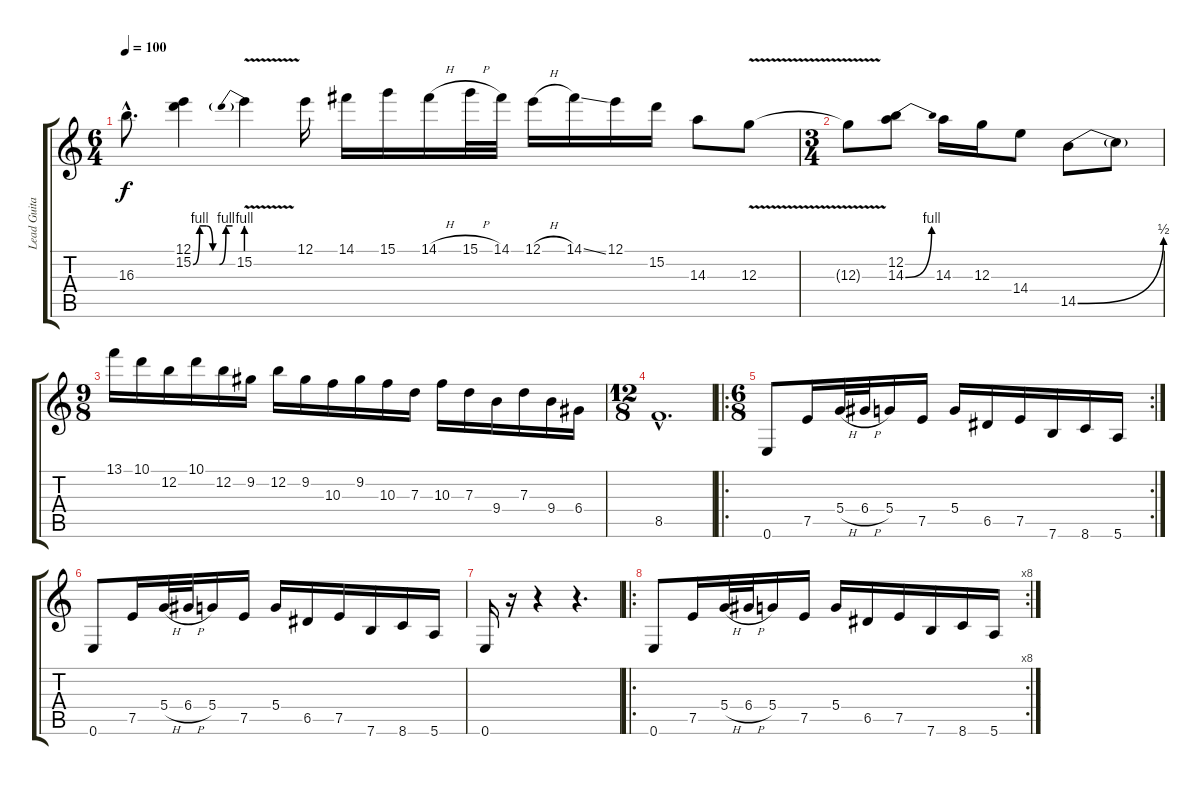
\track ("Lead Guitar" "Lead Guita") {instrument distortionguitar}
\staff {score tabs}
\tuning (E4 B3 G3 D3 A2 E2) {hide}
\ts (6 4)
\tempo 100
\clef g2
\ks c
16.3{hac t}.8{d dy f} (12.1 15.2{be (custom 0 0 10 4 20 4 30 0 40 0 50 4 60 4)}).4 15.2{be (prebend 0 4 60 4) v}.4 12.1.16 14.1.16 15.1.16 14.1{h}.16 15.1{h}.32 14.1.32 12.1{h}.16 14.1{ss}.16 12.1.16 15.2.16 14.3.8 12.3{v}.8 |
\ts (3 4)
12.3{t}.8 (12.2 14.3{be (bend 0 0 60 4)}).8 14.3.16 12.3.16 14.4.8 14.5{be (bend 0 0 60 2)}.8 14.5{t}.8 |
\ts (9 8)
13.1.16{balance 13} 10.1.16 12.2.16 10.1.16 12.2.16 9.2.16 12.2.16 9.2.16 10.3.16 9.2.16 10.3.16 7.3.16 10.3.16 7.3.16 9.4.16 7.3.16 9.4.16 6.4.16 |
\ts (12 8)
8.5{hac}.1{d} |
\ro
\rc 2
\ts (6 8)
0.6.8{balance 8} 7.5.16 5.4{h}.32 6.4{h}.32 5.4.16 7.5.16 5.4.16 6.5.16 7.5.16 7.6.16 8.6.16 5.6.16 |
0.6.8 7.5.16 5.4{h}.32 6.4{h}.32 5.4.16 7.5.16 5.4.16 6.5.16 7.5.16 7.6.16 8.6.16 5.6.16 |
0.6.16 r.16 r.4 r.4{d} |
\ro
\rc 8
0.6.8 7.5.16 5.4{h}.32 6.4{h}.32 5.4.16 7.5.16 5.4.16 6.5.16 7.5.16 7.6.16 8.6.16 5.6.16
